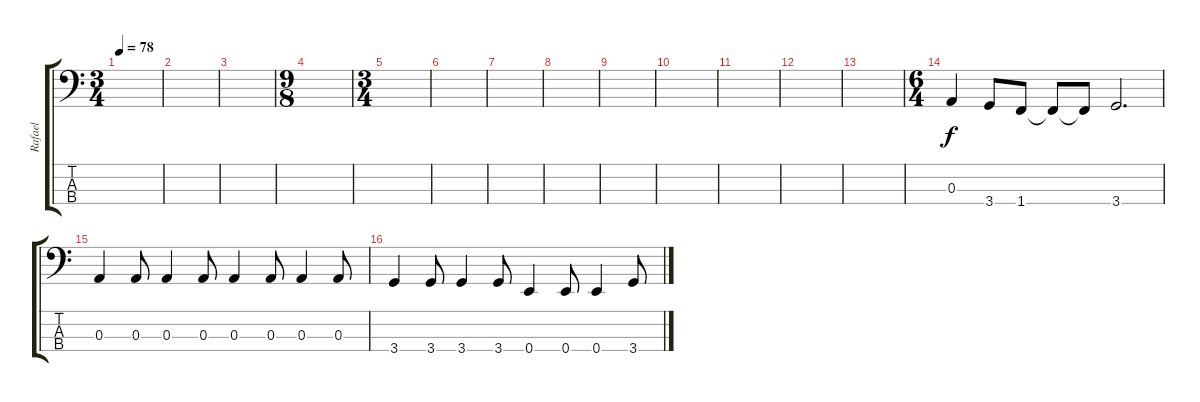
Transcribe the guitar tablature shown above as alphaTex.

\track ("Rafael" "Rafael") {instrument electricbassfinger}
\staff {score tabs}
\tuning (G2 D2 A1 E1) {hide}
\ts (3 4)
\tempo 78
\clef f4
\ks c
|
|
|
\ts (9 8)
|
\ts (3 4)
|
|
|
|
|
|
|
|
|
\ts (6 4)
0.3.4 3.4.8 1.4.8 1.4{t}.8 1.4{t}.8 3.4.2{d} |
0.3.4 0.3.8 0.3.4 0.3.8 0.3.4 0.3.8 0.3.4 0.3.8 |
3.4.4 3.4.8 3.4.4 3.4.8 0.4.4 0.4.8 0.4.4 3.4.8
